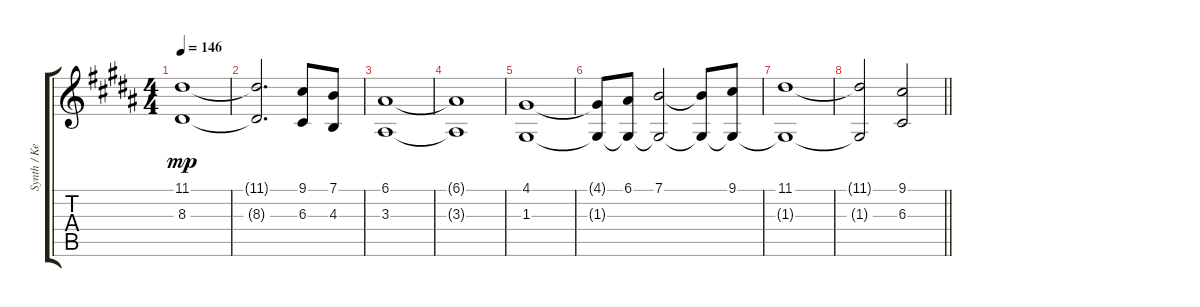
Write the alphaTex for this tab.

\track ("Synth / Keyboard II" "Synth / Ke") {instrument lead2sawtooth}
\staff {score tabs}
\tuning (E4 B3 G3 D3 A2 E2) {hide}
\ts (4 4)
\tempo 146
\clef g2
\ks b
(11.1 8.3).1{dy mp} |
(11.1{t} 8.3{t}).2{d} (9.1 6.3).8 (7.1 4.3).8 |
(6.1 3.3).1 |
(6.1{t} 3.3{t}).1 |
(4.1 1.3).1 |
(4.1{t} 1.3{t}).8 (6.1 1.3{t}).8 (7.1 1.3{t}).2 (7.1{t} 1.3{t}).8 (9.1 1.3{t}).8 |
(11.1 1.3{t}).1 |
\barLineRight lightlight
(11.1{t} 1.3{t}).2 (9.1 6.3).2
